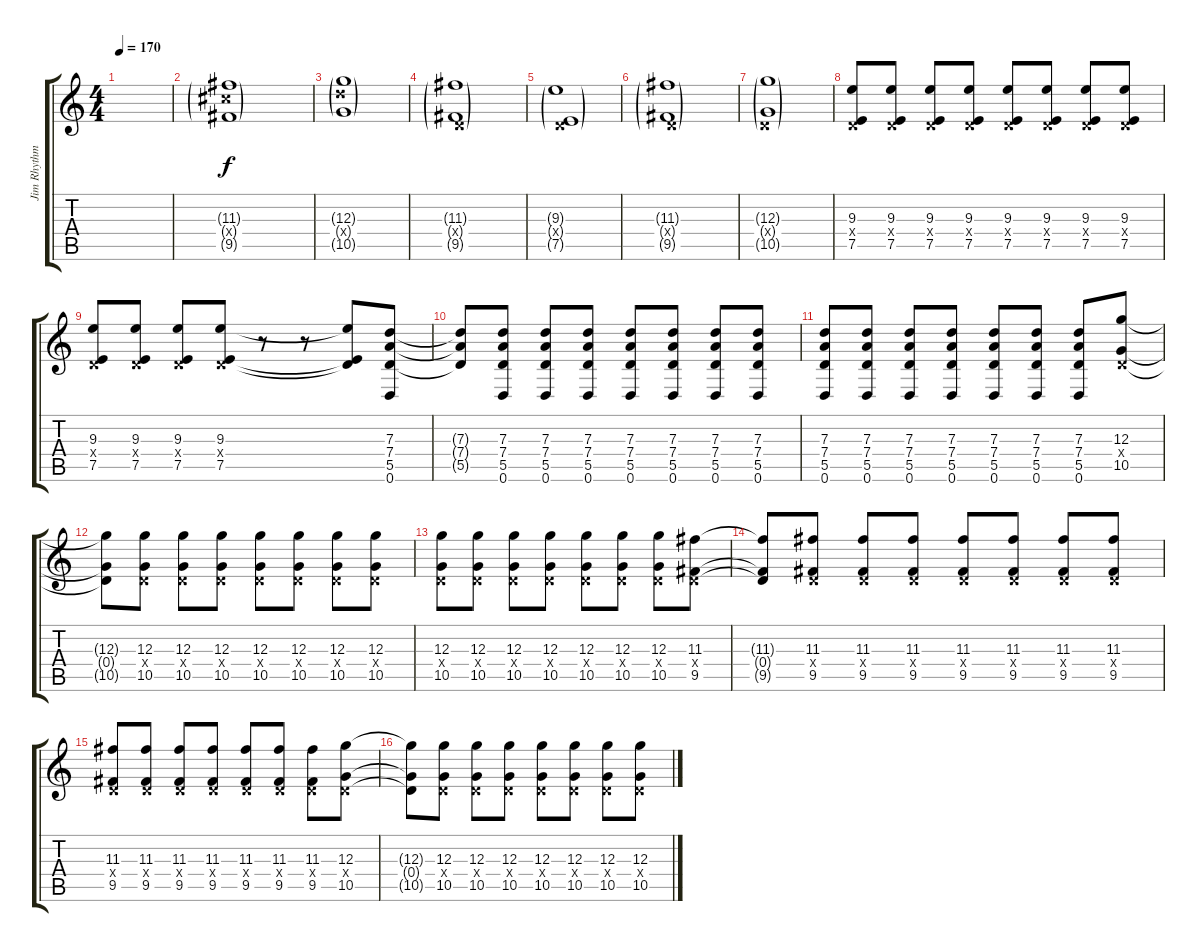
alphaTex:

\track ("Jim Rhythm 1" "Jim Rhythm") {instrument distortionguitar}
\staff {score tabs}
\tuning (E4 B3 G3 D3 A2 D2) {hide}
\ts (4 4)
\tempo 170
\clef g2
\ks c
|
(11.3{g} 11.4{g x} 9.5{g}).1 |
(12.3{g} 12.4{g x} 10.5{g}).1 |
(11.3{g} 0.4{g x} 9.5{g}).1 |
(9.3{g} 0.4{g x} 7.5{g}).1 |
(11.3{g} 0.4{g x} 9.5{g}).1 |
(12.3{g} 0.4{g x} 10.5{g}).1 |
(9.3 0.4{x} 7.5).8{dy f} (9.3 0.4{x} 7.5).8 (9.3 0.4{x} 7.5).8 (9.3 0.4{x} 7.5).8 (9.3 0.4{x} 7.5).8 (9.3 0.4{x} 7.5).8 (9.3 0.4{x} 7.5).8 (9.3 0.4{x} 7.5).8 |
(9.3 0.4{x} 7.5).8 (9.3 0.4{x} 7.5).8 (9.3 0.4{x} 7.5).8 (9.3 0.4{x} 7.5).8 r.8 r.8 (9.3{t} 0.4{t} 7.5{t}).8 (7.3 7.4 5.5 0.6).8 |
(7.3{t} 7.4{t} 5.5{t}).8 (7.3 7.4 5.5 0.6).8 (7.3 7.4 5.5 0.6).8 (7.3 7.4 5.5 0.6).8 (7.3 7.4 5.5 0.6).8 (7.3 7.4 5.5 0.6).8 (7.3 7.4 5.5 0.6).8 (7.3 7.4 5.5 0.6).8 |
(7.3 7.4 5.5 0.6).8 (7.3 7.4 5.5 0.6).8 (7.3 7.4 5.5 0.6).8 (7.3 7.4 5.5 0.6).8 (7.3 7.4 5.5 0.6).8 (7.3 7.4 5.5 0.6).8 (7.3 7.4 5.5 0.6).8 (12.3 0.4{x} 10.5).8 |
(12.3{t} 0.4{t} 10.5{t}).8 (12.3 0.4{x} 10.5).8 (12.3 0.4{x} 10.5).8 (12.3 0.4{x} 10.5).8 (12.3 0.4{x} 10.5).8 (12.3 0.4{x} 10.5).8 (12.3 0.4{x} 10.5).8 (12.3 0.4{x} 10.5).8 |
(12.3 0.4{x} 10.5).8 (12.3 0.4{x} 10.5).8 (12.3 0.4{x} 10.5).8 (12.3 0.4{x} 10.5).8 (12.3 0.4{x} 10.5).8 (12.3 0.4{x} 10.5).8 (12.3 0.4{x} 10.5).8 (11.3 0.4{x} 9.5).8 |
(11.3{t} 0.4{t} 9.5{t}).8 (11.3 0.4{x} 9.5).8 (11.3 0.4{x} 9.5).8 (11.3 0.4{x} 9.5).8 (11.3 0.4{x} 9.5).8 (11.3 0.4{x} 9.5).8 (11.3 0.4{x} 9.5).8 (11.3 0.4{x} 9.5).8 |
(11.3 0.4{x} 9.5).8 (11.3 0.4{x} 9.5).8 (11.3 0.4{x} 9.5).8 (11.3 0.4{x} 9.5).8 (11.3 0.4{x} 9.5).8 (11.3 0.4{x} 9.5).8 (11.3 0.4{x} 9.5).8 (12.3 0.4{x} 10.5).8 |
(12.3{t} 0.4{t} 10.5{t}).8 (12.3 0.4{x} 10.5).8 (12.3 0.4{x} 10.5).8 (12.3 0.4{x} 10.5).8 (12.3 0.4{x} 10.5).8 (12.3 0.4{x} 10.5).8 (12.3 0.4{x} 10.5).8 (12.3 0.4{x} 10.5).8
